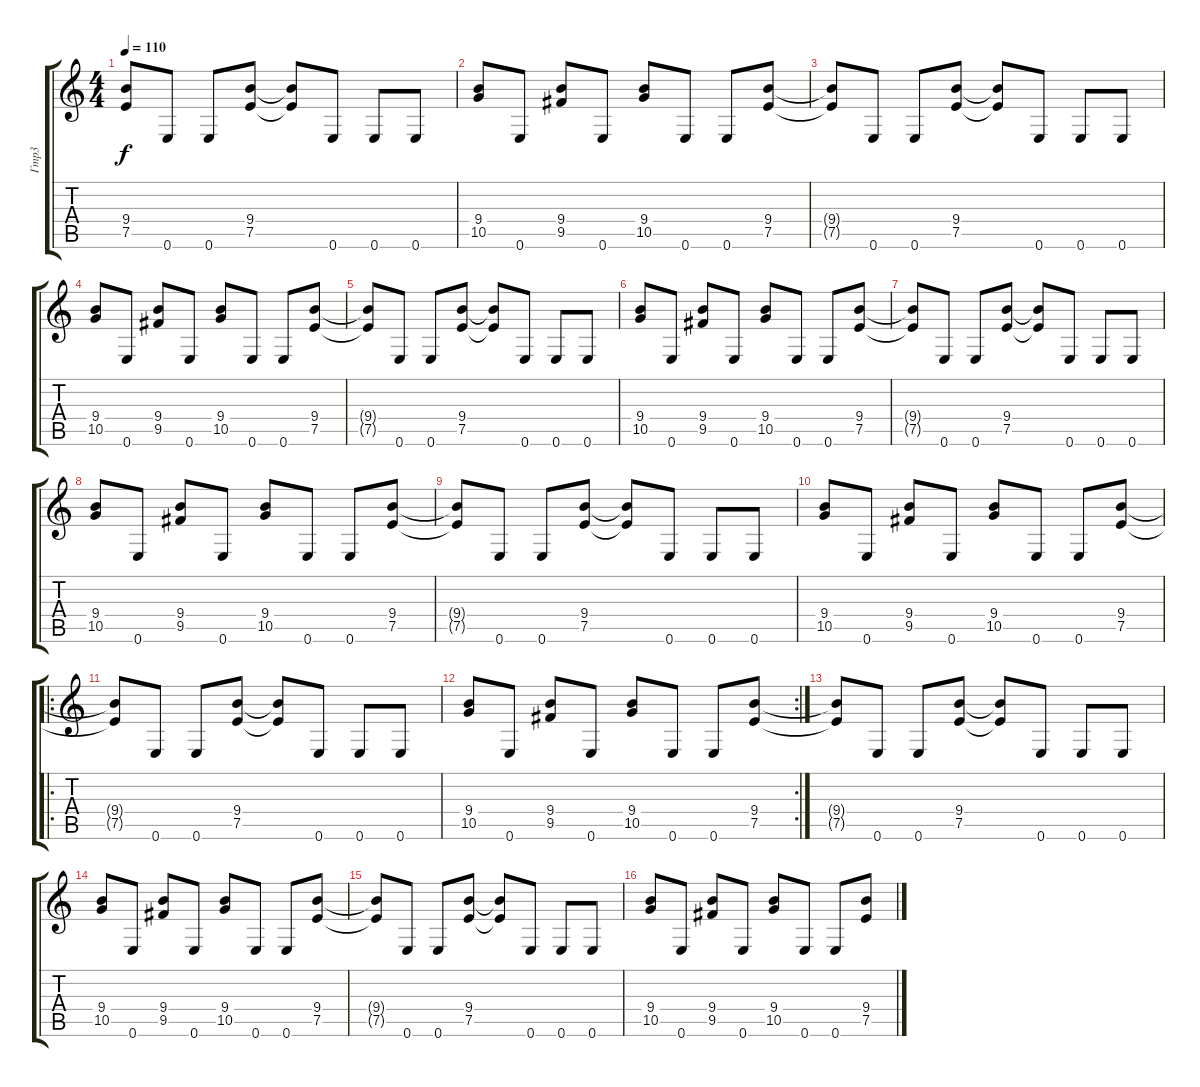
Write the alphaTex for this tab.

\track ("Гтр3" "Гтр3") {instrument distortionguitar}
\staff {score tabs}
\tuning (E4 B3 G3 D3 A2 E2) {hide}
\ts (4 4)
\tempo 110
\clef g2
\ks c
(9.4{t} 7.5{t}).8{dy f} 0.6.8 0.6.8 (9.4 7.5).8 (9.4{t} 7.5{t}).8 0.6.8 0.6.8 0.6.8 |
(9.4 10.5).8 0.6.8 (9.4 9.5).8 0.6.8 (9.4 10.5).8 0.6.8 0.6.8 (9.4 7.5).8 |
(9.4{t} 7.5{t}).8 0.6.8 0.6.8 (9.4 7.5).8 (9.4{t} 7.5{t}).8 0.6.8 0.6.8 0.6.8 |
(9.4 10.5).8 0.6.8 (9.4 9.5).8 0.6.8 (9.4 10.5).8 0.6.8 0.6.8 (9.4 7.5).8 |
(9.4{t} 7.5{t}).8 0.6.8 0.6.8 (9.4 7.5).8 (9.4{t} 7.5{t}).8 0.6.8 0.6.8 0.6.8 |
(9.4 10.5).8 0.6.8 (9.4 9.5).8 0.6.8 (9.4 10.5).8 0.6.8 0.6.8 (9.4 7.5).8 |
(9.4{t} 7.5{t}).8 0.6.8 0.6.8 (9.4 7.5).8 (9.4{t} 7.5{t}).8 0.6.8 0.6.8 0.6.8 |
(9.4 10.5).8 0.6.8 (9.4 9.5).8 0.6.8 (9.4 10.5).8 0.6.8 0.6.8 (9.4 7.5).8 |
(9.4{t} 7.5{t}).8 0.6.8 0.6.8 (9.4 7.5).8 (9.4{t} 7.5{t}).8 0.6.8 0.6.8 0.6.8 |
(9.4 10.5).8 0.6.8 (9.4 9.5).8 0.6.8 (9.4 10.5).8 0.6.8 0.6.8 (9.4 7.5).8 |
\ro
(9.4{t} 7.5{t}).8 0.6.8 0.6.8 (9.4 7.5).8 (9.4{t} 7.5{t}).8 0.6.8 0.6.8 0.6.8 |
\rc 2
(9.4 10.5).8 0.6.8 (9.4 9.5).8 0.6.8 (9.4 10.5).8 0.6.8 0.6.8 (9.4 7.5).8 |
(9.4{t} 7.5{t}).8 0.6.8 0.6.8 (9.4 7.5).8 (9.4{t} 7.5{t}).8 0.6.8 0.6.8 0.6.8 |
(9.4 10.5).8 0.6.8 (9.4 9.5).8 0.6.8 (9.4 10.5).8 0.6.8 0.6.8 (9.4 7.5).8 |
(9.4{t} 7.5{t}).8 0.6.8 0.6.8 (9.4 7.5).8 (9.4{t} 7.5{t}).8 0.6.8 0.6.8 0.6.8 |
(9.4 10.5).8 0.6.8 (9.4 9.5).8 0.6.8 (9.4 10.5).8 0.6.8 0.6.8 (9.4 7.5).8
